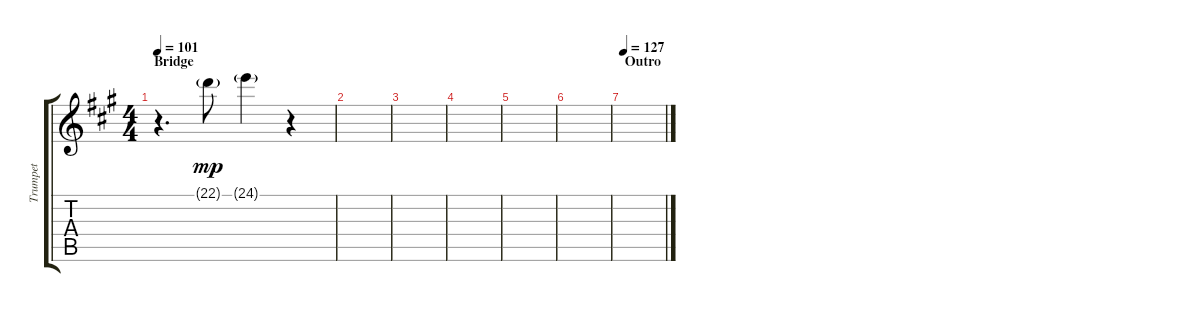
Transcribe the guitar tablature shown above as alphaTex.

\track ("Trumpet" "Trumpet") {instrument trumpet}
\staff {score tabs}
\tuning (E4 B3 G3 D3 A2 E2) {hide}
\ts (4 4)
\section ("" "Bridge")
\tempo 101
\clef g2
\ks a
r.4{d dy mf} 22.1{g}.8{dy mp} 24.1{g}.4 r.4 |
|
|
|
|
|
\section ("" "Outro")
\tempo 127
